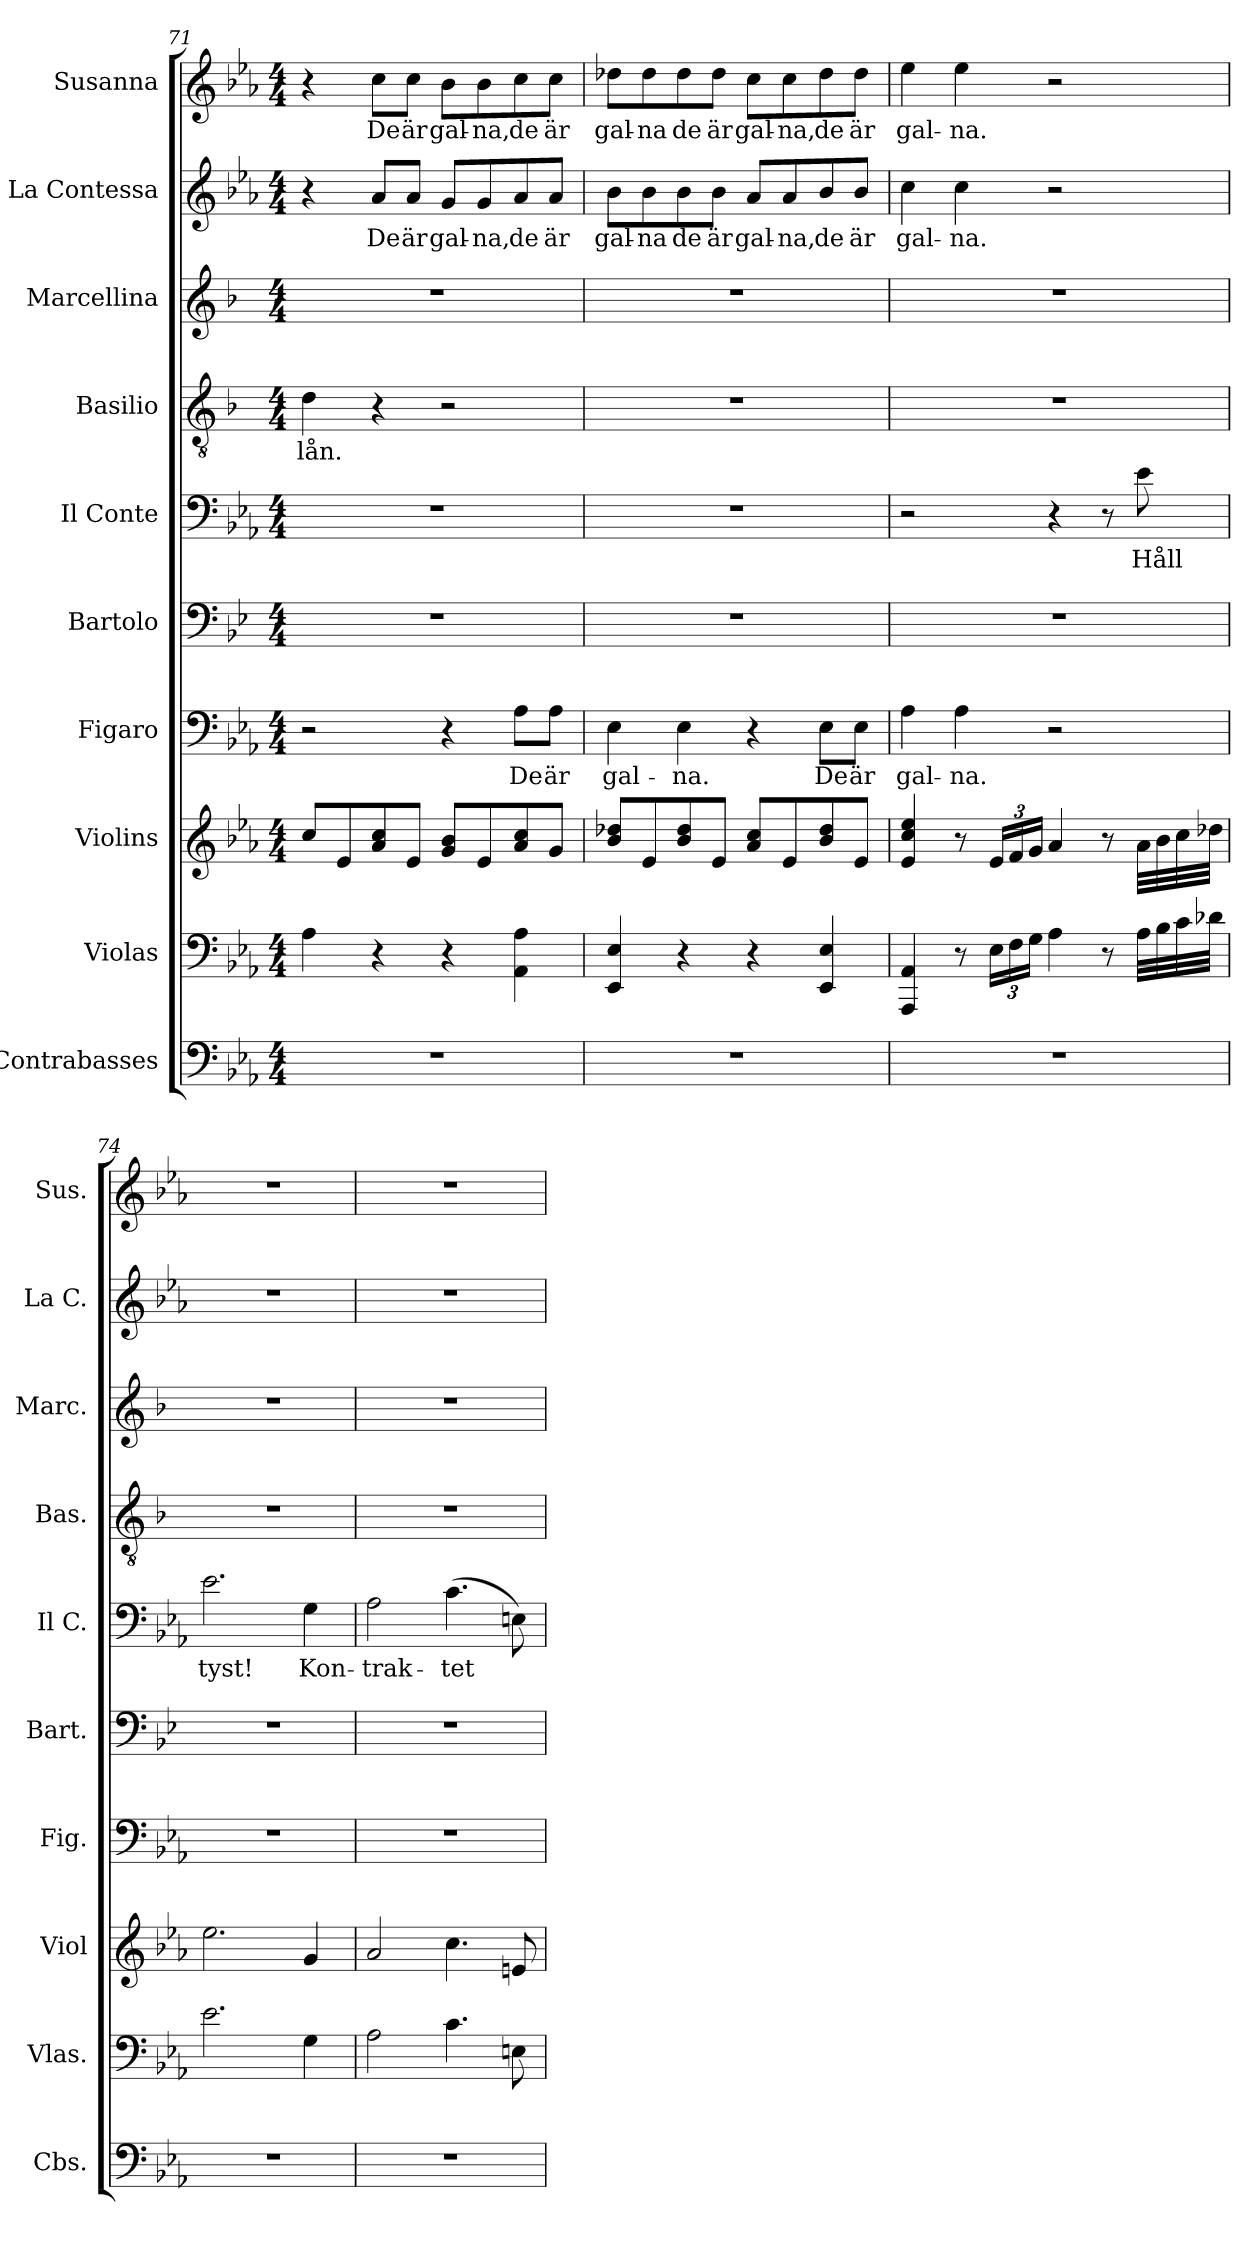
**kern	**kern	**kern	**kern	**text	**kern	**kern	**text	**kern	**text	**kern	**kern	**text	**kern	**text
*part10	*part9	*part8	*part7	*part7	*part6	*part5	*part5	*part4	*part4	*part3	*part2	*part2	*part1	*part1
*staff10	*staff9	*staff8	*staff7	*staff7	*staff6	*staff5	*staff5	*staff4	*staff4	*staff3	*staff2	*staff2	*staff1	*staff1
*I"Contrabasses	*I"Violas	*I"Violins	*I"Figaro	*	*I"Bartolo	*I"Il Conte	*	*I"Basilio	*	*I"Marcellina	*I"La Contessa	*	*I"Susanna	*
*I'Cbs.	*I'Vlas.	*I'Viol	*I'Fig.	*	*I'Bart.	*I'Il C.	*	*I'Bas.	*	*I'Marc.	*I'La C.	*	*I'Sus.	*
*clefF4	*clefF4	*clefG2	*clefF4	*	*clefF4	*clefF4	*	*clefGv2	*	*clefG2	*clefG2	*	*clefG2	*
*ITrd7c12	*	*	*	*	*ITrd4c7	*	*	*ITrd1c2	*	*ITrd1c2	*	*	*	*
*k[b-e-a-]	*k[b-e-a-]	*k[b-e-a-]	*k[b-e-a-]	*	*k[b-e-a-]	*k[b-e-a-]	*	*k[b-e-a-]	*	*k[b-e-a-]	*k[b-e-a-]	*	*k[b-e-a-]	*
*M4/4	*M4/4	*M4/4	*M4/4	*	*M4/4	*M4/4	*	*M4/4	*	*M4/4	*M4/4	*	*M4/4	*
=71	=71	=71	=71	=71	=71	=71	=71	=71	=71	=71	=71	=71	=71	=71
!	!	!	!	!	!	!	!	!	!LO:LY:b	!	!	!	!	!
1r	4A-\	8cc/L	2r	.	1r	1r	.	4c\	-lån.	1r	4r	.	4r	.
.	.	8e-/	.	.	.	.	.	.	.	.	.	.	.	.
!	!	!	!	!	!	!	!	!	!	!	!	!LO:LY:b	!	!LO:LY:b
.	4r	8a-/ 8cc/	.	.	.	.	.	4r	.	.	8a-/L	De	8cc\L	De
!	!	!	!	!	!	!	!	!	!	!	!	!LO:LY:b	!	!LO:LY:b
.	.	8e-/J	.	.	.	.	.	.	.	.	8a-/J	är	8cc\J	är
!	!	!	!	!	!	!	!	!	!	!	!	!LO:LY:b	!	!LO:LY:b
.	4r	8g/ 8b-/L	4r	.	.	.	.	2r	.	.	8g/L	gal-	8b-\L	gal-
!	!	!	!	!	!	!	!	!	!	!	!	!LO:LY:b	!	!LO:LY:b
.	.	8e-/	.	.	.	.	.	.	.	.	8g/	-na,	8b-\	-na,
!	!	!	!	!LO:LY:b	!	!	!	!	!	!	!	!LO:LY:b	!	!LO:LY:b
.	4AA-\ 4A-\	8a-/ 8cc/	8A-\L	De	.	.	.	.	.	.	8a-/	de	8cc\	de
!	!	!	!	!LO:LY:b	!	!	!	!	!	!	!	!LO:LY:b	!	!LO:LY:b
.	.	8g/J	8A-\J	är	.	.	.	.	.	.	8a-/J	är	8cc\J	är
=72	=72	=72	=72	=72	=72	=72	=72	=72	=72	=72	=72	=72	=72	=72
!	!	!	!	!LO:LY:b	!	!	!	!	!	!	!	!LO:LY:b	!	!LO:LY:b
1r	4EE-/ 4E-/	8b-/ 8dd-X/L	4E-\	gal-	1r	1r	.	1r	.	1r	8b-\L	gal-	8dd-X\L	gal-
!	!	!	!	!	!	!	!	!	!	!	!	!LO:LY:b	!	!LO:LY:b
.	.	8e-/	.	.	.	.	.	.	.	.	8b-\	-na	8dd-\	-na
!	!	!	!	!LO:LY:b	!	!	!	!	!	!	!	!LO:LY:b	!	!LO:LY:b
.	4r	8b-/ 8dd-/	4E-\	-na.	.	.	.	.	.	.	8b-\	de	8dd-\	de
!	!	!	!	!	!	!	!	!	!	!	!	!LO:LY:b	!	!LO:LY:b
.	.	8e-/J	.	.	.	.	.	.	.	.	8b-\J	är	8dd-\J	är
!	!	!	!	!	!	!	!	!	!	!	!	!LO:LY:b	!	!LO:LY:b
.	4r	8a-/ 8cc/L	4r	.	.	.	.	.	.	.	8a-/L	gal-	8cc\L	gal-
!	!	!	!	!	!	!	!	!	!	!	!	!LO:LY:b	!	!LO:LY:b
.	.	8e-/	.	.	.	.	.	.	.	.	8a-/	-na,	8cc\	-na,
!	!	!	!	!LO:LY:b	!	!	!	!	!	!	!	!LO:LY:b	!	!LO:LY:b
.	4EE-/ 4E-/	8b-/ 8dd-/	8E-\L	De	.	.	.	.	.	.	8b-/	de	8dd-\	de
!	!	!	!	!LO:LY:b	!	!	!	!	!	!	!	!LO:LY:b	!	!LO:LY:b
.	.	8e-/J	8E-\J	är	.	.	.	.	.	.	8b-/J	är	8dd-\J	är
!!LO:PB:g=z
=73	=73	=73	=73	=73	=73	=73	=73	=73	=73	=73	=73	=73	=73	=73
!	!	!	!	!LO:LY:b	!	!	!	!	!	!	!	!LO:LY:b	!	!LO:LY:b
1r	4AAA-/ 4AA-/	4e-/ 4cc/ 4ee-/	4A-\	gal-	1r	2r	.	1r	.	1r	4cc\	gal-	4ee-\	gal-
!	!	!	!	!LO:LY:b	!	!	!	!	!	!	!	!LO:LY:b	!	!LO:LY:b
.	8r	8r	4A-\	-na.	.	.	.	.	.	.	4cc\	-na.	4ee-\	-na.
*	*Xbrackettup	*Xbrackettup	*	*	*	*	*	*	*	*	*	*	*	*
.	24E-\LL	24e-/LL	.	.	.	.	.	.	.	.	.	.	.	.
.	24F\	24f/	.	.	.	.	.	.	.	.	.	.	.	.
.	24G\JJ	24g/JJ	.	.	.	.	.	.	.	.	.	.	.	.
.	4A-\	4a-/	2r	.	.	4r	.	.	.	.	2r	.	2r	.
.	8r	8r	.	.	.	8r	.	.	.	.	.	.	.	.
!	!	!	!	!	!	!	!LO:LY:b	!	!	!	!	!	!	!
.	32A-\LLL	32a-\LLL	.	.	.	8e-\	Håll	.	.	.	.	.	.	.
.	32B-\	32b-\	.	.	.	.	.	.	.	.	.	.	.	.
.	32c\	32cc\	.	.	.	.	.	.	.	.	.	.	.	.
.	32d-X\JJJ	32dd-X\JJJ	.	.	.	.	.	.	.	.	.	.	.	.
=74	=74	=74	=74	=74	=74	=74	=74	=74	=74	=74	=74	=74	=74	=74
!	!	!	!	!	!	!	!LO:LY:b	!	!	!	!	!	!	!
1r	2.e-\	2.ee-\	1r	.	1r	2.e-\	tyst!	1r	.	1r	1r	.	1r	.
!	!	!	!	!	!	!	!LO:LY:b	!	!	!	!	!	!	!
.	4G\	4g/	.	.	.	4G\	Kon-	.	.	.	.	.	.	.
=75	=75	=75	=75	=75	=75	=75	=75	=75	=75	=75	=75	=75	=75	=75
!	!	!	!	!	!	!	!LO:LY:b	!	!	!	!	!	!	!
1r	2A-\	2a-/	1r	.	1r	2A-\	-trak-	1r	.	1r	1r	.	1r	.
!	!	!	!	!	!	!	!LO:LY:b	!	!	!	!	!	!	!
.	4.c\	4.cc\	.	.	.	(>4.c\	-tet	.	.	.	.	.	.	.
.	8En\	8en/	.	.	.	8En\)	.	.	.	.	.	.	.	.
=	=	=	=	=	=	=	=	=	=	=	=	=	=	=
*-	*-	*-	*-	*-	*-	*-	*-	*-	*-	*-	*-	*-	*-	*-
